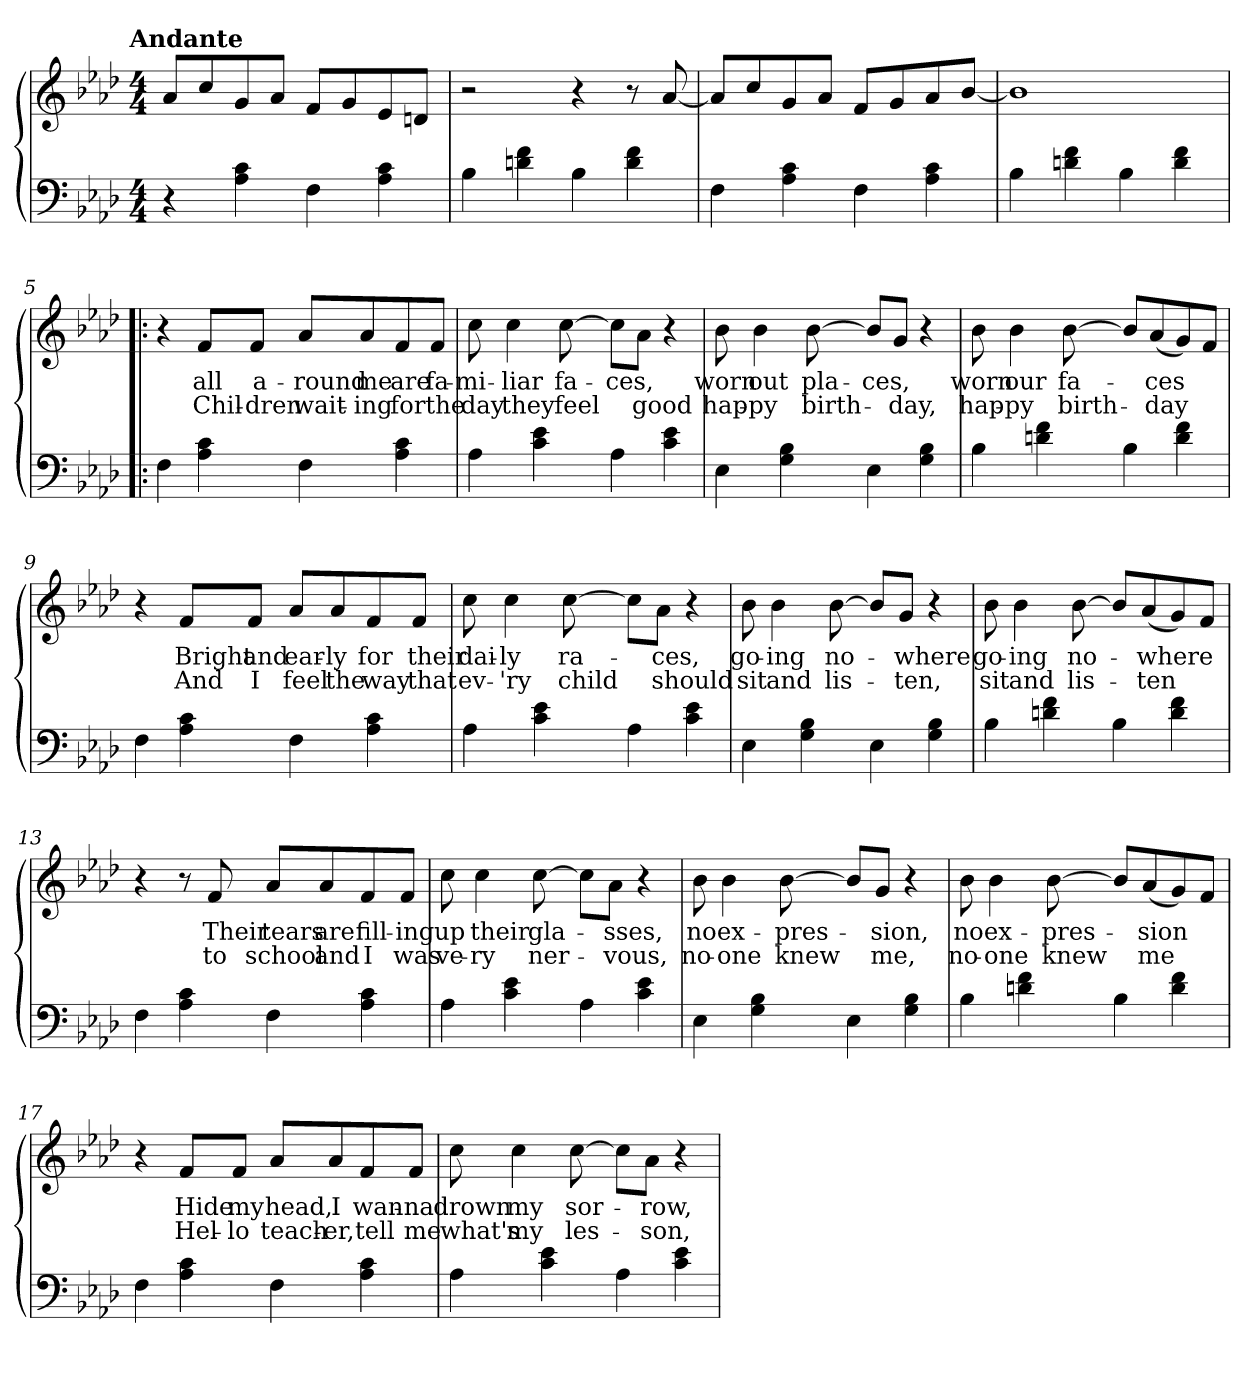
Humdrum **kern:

**kern	**kern	**text	**text
*part1	*part1	*part1	*part1
*staff2	*staff1	*staff1	*staff1
*clefF4	*clefG2	*	*
*k[b-e-a-d-]	*k[b-e-a-d-]	*	*
!!LO:TX:omd:t=Andante
*M4/4	*M4/4	*	*
*MM92	*MM92	*	*
=1	=1	=1	=1
4r	8a-/L	.	.
.	8cc/	.	.
4A-\ 4c\	8g/	.	.
.	8a-/J	.	.
4F\	8f/L	.	.
.	8g/	.	.
4A-\ 4c\	8e-/	.	.
.	8dn/J	.	.
=2	=2	=2	=2
4B-\	2r	.	.
4dn\ 4f\	.	.	.
4B-\	4r	.	.
4d\ 4f\	8r	.	.
.	[8a-/	.	.
=3	=3	=3	=3
4F\	8a-/L]	.	.
.	8cc/	.	.
4A-\ 4c\	8g/	.	.
.	8a-/J	.	.
4F\	8f/L	.	.
.	8g/	.	.
4A-\ 4c\	8a-/	.	.
.	[8b-/J	.	.
=4	=4	=4	=4
4B-\	1b-]	.	.
4dn\ 4f\	.	.	.
4B-\	.	.	.
4d\ 4f\	.	.	.
!!LO:LB:g=z
=5!|:	=5!|:	=5!|:	=5!|:
4F\	4r	.	.
4A-\ 4c\	8f/L	all	Chil-
.	8f/J	a-	-dren
4F\	8a-/L	-round	wait-
.	8a-/	me	-ing
4A-\ 4c\	8f/	are	for
.	8f/J	fa-	the
=6	=6	=6	=6
4A-\	8cc\	-mi-	day
.	4cc\	-liar	they
4c\ 4e-\	.	.	.
.	[8cc\	fa-	feel
4A-\	8cc\L]	-ces,	.
.	8a-\J	.	good
4c\ 4e-\	4r	.	.
=7	=7	=7	=7
4E-\	8b-\	worn	hap-
.	4b-\	out	-py
4G\ 4B-\	.	.	.
.	[8b-\	pla-	birth-
4E-\	8b-/L]	-ces,	.
.	8g/J	.	-day,
4G\ 4B-\	4r	.	.
!!LO:LB:g=z
=8	=8	=8	=8
4B-\	8b-\	worn	hap-
.	4b-\	our	-py
4dn\ 4f\	.	.	.
.	[8b-\	fa-	birth-
4B-\	8b-/L]	.	.
.	(<8a-/	-ces	-day
4d\ 4f\	8g/)	.	.
.	8f/J	.	.
=9	=9	=9	=9
4F\	4r	.	.
4A-\ 4c\	8f/L	Bright	And
.	8f/J	and	I
4F\	8a-/L	ear-	feel
.	8a-/	-ly	the
4A-\ 4c\	8f/	for	way
.	8f/J	their	that
=10	=10	=10	=10
4A-\	8cc\	dai-	ev-
.	4cc\	-ly	-'ry
4c\ 4e-\	.	.	.
.	[8cc\	ra-	child
4A-\	8cc\L]	.	.
.	8a-\J	ces,	should
4c\ 4e-\	4r	.	.
!!LO:LB:g=z
=11	=11	=11	=11
4E-\	8b-\	go-	sit
.	4b-\	-ing	and
4G\ 4B-\	.	.	.
.	[8b-\	no-	lis-
4E-\	8b-/L]	.	.
.	8g/J	-where	-ten,
4G\ 4B-\	4r	.	.
=12	=12	=12	=12
4B-\	8b-\	go-	sit
.	4b-\	-ing	and
4dn\ 4f\	.	.	.
.	[8b-\	no-	lis-
4B-\	8b-/L]	.	.
.	(<8a-/	-where	-ten
4d\ 4f\	8g/)	.	.
.	8f/J	.	.
=13	=13	=13	=13
4F\	4r	.	.
4A-\ 4c\	8r	.	.
.	8f/	Their	to
4F\	8a-/L	tears	school
.	8a-/	are	and
4A-\ 4c\	8f/	fill-	I
.	8f/J	-ing	was
!!LO:LB:g=z
=14	=14	=14	=14
4A-\	8cc\	up	ve-
.	4cc\	their	-ry
4c\ 4e-\	.	.	.
.	[8cc\	gla-	ner-
4A-\	8cc\L]	.	.
.	8a-\J	-sses,	-vous,
4c\ 4e-\	4r	.	.
=15	=15	=15	=15
4E-\	8b-\	no	no-
.	4b-\	ex-	-one
4G\ 4B-\	.	.	.
.	[8b-\	-pres-	knew
4E-\	8b-/L]	.	.
.	8g/J	-sion,	me,
4G\ 4B-\	4r	.	.
=16	=16	=16	=16
4B-\	8b-\	no	no-
.	4b-\	ex-	-one
4dn\ 4f\	.	.	.
.	[8b-\	-pres-	knew
4B-\	8b-/L]	.	.
.	(<8a-/	-sion	me
4d\ 4f\	8g/)	.	.
.	8f/J	.	.
!!LO:LB:g=z
=17	=17	=17	=17
4F\	4r	.	.
4A-\ 4c\	8f/L	Hide	Hel-
.	8f/J	my	-lo
4F\	8a-/L	head,	teach-
.	8a-/	I	-er,
4A-\ 4c\	8f/	wan-	tell
.	8f/J	-na	me
=18	=18	=18	=18
4A-\	8cc\	drown	what's
.	4cc\	my	my
4c\ 4e-\	.	.	.
.	[8cc\	sor-	les-
4A-\	8cc\L]	.	.
.	8a-\J	-row,	-son,
4c\ 4e-\	4r	.	.
=	=	=	=
*-	*-	*-	*-
